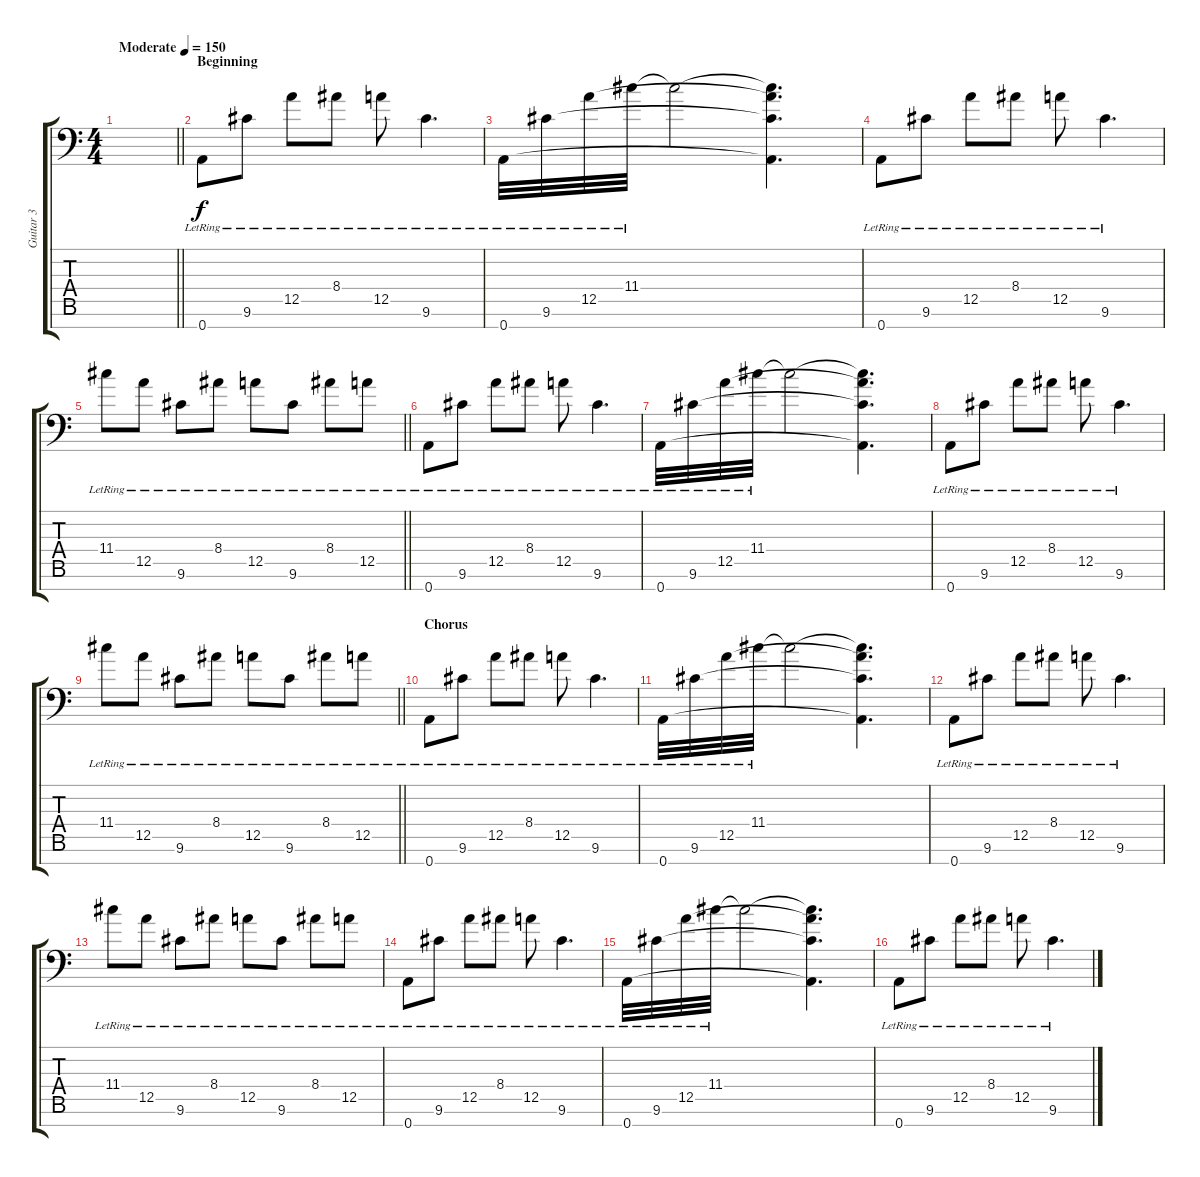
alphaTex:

\track ("Guitar 3" "Guitar 3") {instrument overdrivenguitar}
\staff {score tabs}
\tuning (E4 B3 G3 D3 A2 E2 A1) {hide}
\ts (4 4)
\tempo (150 "Moderate")
\clef f4
\barLineRight lightlight
\ks c
|
\section ("" "Beginning")
0.7{lr}.8{volume 0} 9.6{lr}.8{volume 14} 12.5{lr}.8 8.4{lr}.8 12.5{lr}.8 9.6{lr}.4{d} |
0.7{lr}.32 9.6{lr}.32 12.5{lr}.32 11.4{lr}.32 11.4{t}.2 (11.4{t} 12.5{t} 9.6{t} 0.7{t}).4{d} |
0.7{lr}.8 9.6{lr}.8 12.5{lr}.8 8.4{lr}.8 12.5{lr}.8 9.6{lr}.4{d} |
\barLineRight lightlight
11.4{lr}.8 12.5{lr}.8 9.6{lr}.8 8.4{lr}.8 12.5{lr}.8 9.6{lr}.8 8.4{lr}.8 12.5{lr}.8 |
0.7{lr}.8 9.6{lr}.8 12.5{lr}.8 8.4{lr}.8 12.5{lr}.8 9.6{lr}.4{d} |
0.7{lr}.32 9.6{lr}.32 12.5{lr}.32 11.4{lr}.32 11.4{t}.2 (11.4{t} 12.5{t} 9.6{t} 0.7{t}).4{d} |
0.7{lr}.8 9.6{lr}.8 12.5{lr}.8 8.4{lr}.8 12.5{lr}.8 9.6{lr}.4{d} |
\barLineRight lightlight
11.4{lr}.8 12.5{lr}.8 9.6{lr}.8 8.4{lr}.8 12.5{lr}.8 9.6{lr}.8 8.4{lr}.8 12.5{lr}.8 |
\section ("" "Chorus")
0.7{lr}.8 9.6{lr}.8 12.5{lr}.8 8.4{lr}.8 12.5{lr}.8 9.6{lr}.4{d} |
0.7{lr}.32 9.6{lr}.32 12.5{lr}.32 11.4{lr}.32 11.4{t}.2 (11.4{t} 12.5{t} 9.6{t} 0.7{t}).4{d} |
0.7{lr}.8 9.6{lr}.8 12.5{lr}.8 8.4{lr}.8 12.5{lr}.8 9.6{lr}.4{d} |
11.4{lr}.8 12.5{lr}.8 9.6{lr}.8 8.4{lr}.8 12.5{lr}.8 9.6{lr}.8 8.4{lr}.8 12.5{lr}.8 |
0.7{lr}.8 9.6{lr}.8 12.5{lr}.8 8.4{lr}.8 12.5{lr}.8 9.6{lr}.4{d} |
0.7{lr}.32 9.6{lr}.32 12.5{lr}.32 11.4{lr}.32 11.4{t}.2 (11.4{t} 12.5{t} 9.6{t} 0.7{t}).4{d} |
0.7{lr}.8 9.6{lr}.8 12.5{lr}.8 8.4{lr}.8 12.5{lr}.8 9.6{lr}.4{d}
